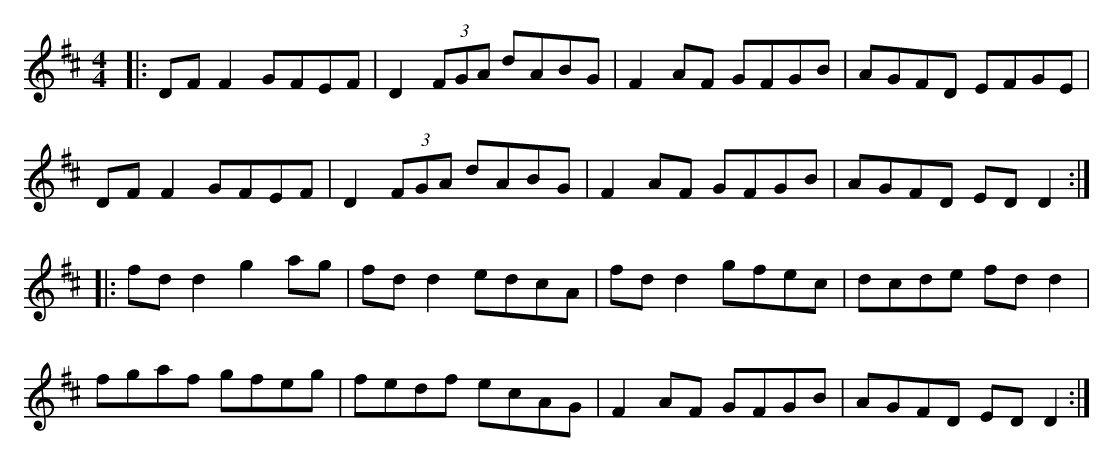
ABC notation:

X:1
M:4/4
K:D
|:DF F2 GFEF|D2 (3FGA dABG|F2 AF GFGB|AGFD EFGE|
DF F2 GFEF|D2 (3FGA dABG|F2 AF GFGB|AGFD ED D2:|
|:fd d2 g2 ag|fd d2 edcA|fd d2 gfec|dcde fd d2|
fgaf gfeg|fedf ecAG|F2 AF GFGB|AGFD ED D2:|
